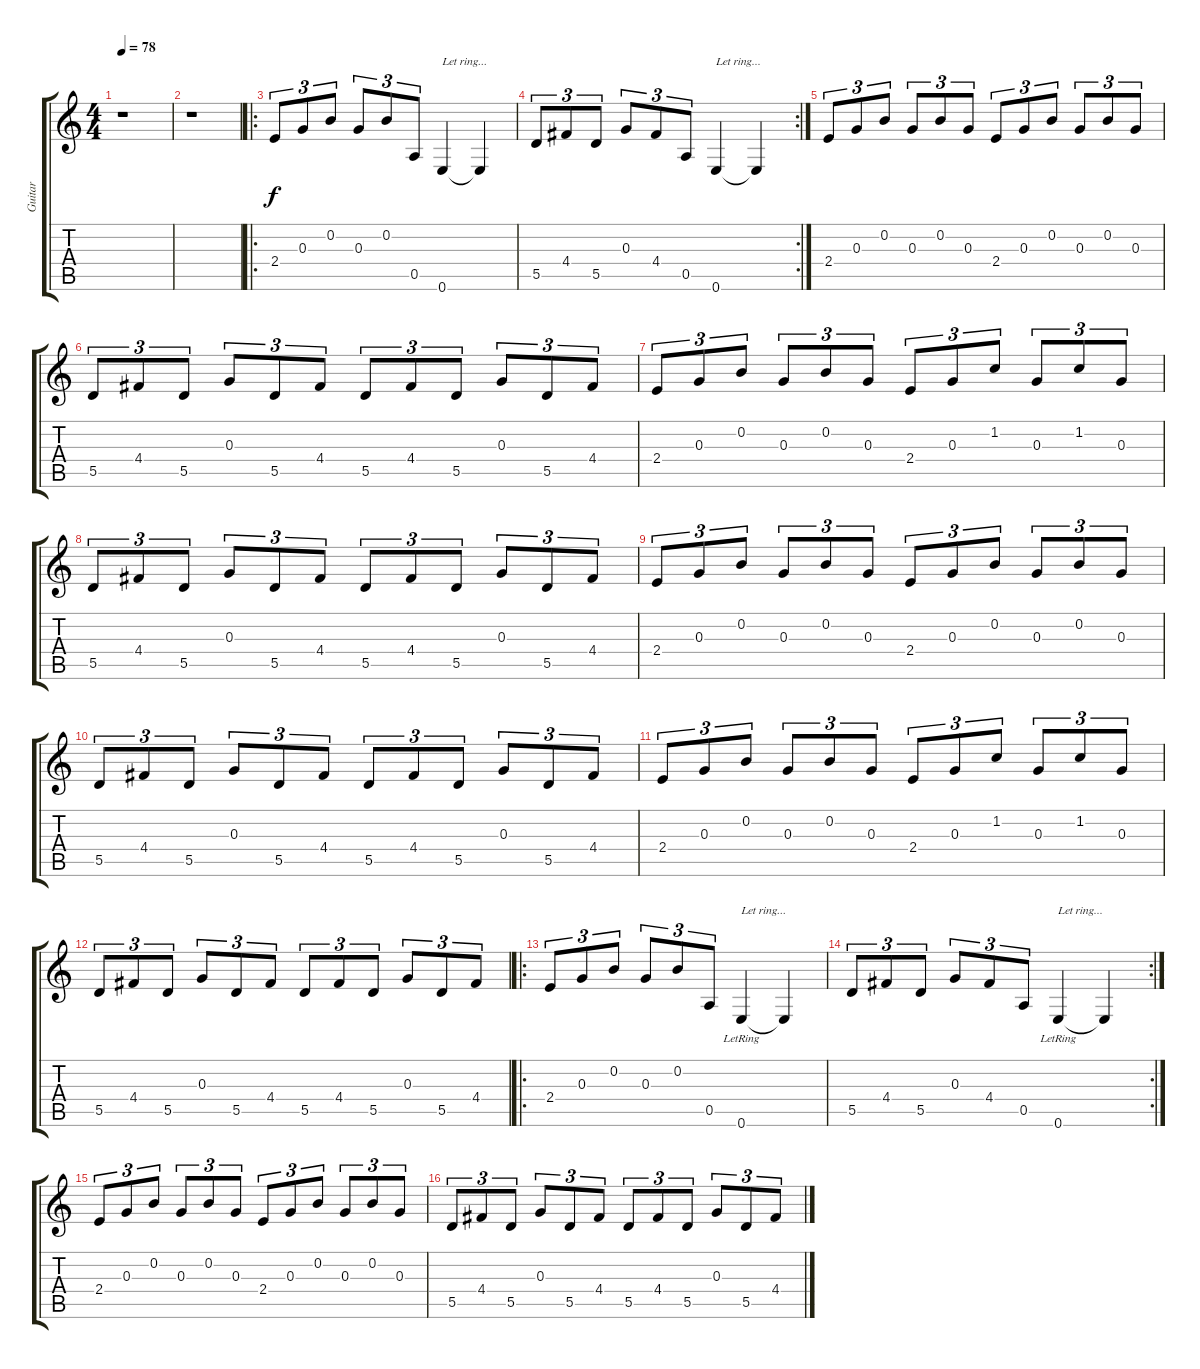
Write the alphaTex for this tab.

\track ("Guitar" "Guitar") {instrument acousticguitarsteel}
\staff {score tabs}
\tuning (E4 B3 G3 D3 A2 E2) {hide}
\ts (4 4)
\tempo 78
\clef g2
\ks c
r.1{dy f instrument acousticguitarsteel} |
r.1 |
\ro
2.4.8{tu (3 2)} 0.3.8{tu (3 2)} 0.2.8{tu (3 2)} 0.3.8{tu (3 2)} 0.2.8{tu (3 2)} 0.5.8{tu (3 2)} 0.6.4{txt "Let ring..."} 0.6{t}.4 |
\rc 2
5.5.8{tu (3 2)} 4.4.8{tu (3 2)} 5.5.8{tu (3 2)} 0.3.8{tu (3 2)} 4.4.8{tu (3 2)} 0.5.8{tu (3 2)} 0.6.4{txt "Let ring..."} 0.6{t}.4 |
2.4.8{tu (3 2)} 0.3.8{tu (3 2)} 0.2.8{tu (3 2)} 0.3.8{tu (3 2)} 0.2.8{tu (3 2)} 0.3.8{tu (3 2)} 2.4.8{tu (3 2)} 0.3.8{tu (3 2)} 0.2.8{tu (3 2)} 0.3.8{tu (3 2)} 0.2.8{tu (3 2)} 0.3.8{tu (3 2)} |
5.5.8{tu (3 2)} 4.4.8{tu (3 2)} 5.5.8{tu (3 2)} 0.3.8{tu (3 2)} 5.5.8{tu (3 2)} 4.4.8{tu (3 2)} 5.5.8{tu (3 2)} 4.4.8{tu (3 2)} 5.5.8{tu (3 2)} 0.3.8{tu (3 2)} 5.5.8{tu (3 2)} 4.4.8{tu (3 2)} |
2.4.8{tu (3 2)} 0.3.8{tu (3 2)} 0.2.8{tu (3 2)} 0.3.8{tu (3 2)} 0.2.8{tu (3 2)} 0.3.8{tu (3 2)} 2.4.8{tu (3 2)} 0.3.8{tu (3 2)} 1.2.8{tu (3 2)} 0.3.8{tu (3 2)} 1.2.8{tu (3 2)} 0.3.8{tu (3 2)} |
5.5.8{tu (3 2)} 4.4.8{tu (3 2)} 5.5.8{tu (3 2)} 0.3.8{tu (3 2)} 5.5.8{tu (3 2)} 4.4.8{tu (3 2)} 5.5.8{tu (3 2)} 4.4.8{tu (3 2)} 5.5.8{tu (3 2)} 0.3.8{tu (3 2)} 5.5.8{tu (3 2)} 4.4.8{tu (3 2)} |
2.4.8{tu (3 2)} 0.3.8{tu (3 2)} 0.2.8{tu (3 2)} 0.3.8{tu (3 2)} 0.2.8{tu (3 2)} 0.3.8{tu (3 2)} 2.4.8{tu (3 2)} 0.3.8{tu (3 2)} 0.2.8{tu (3 2)} 0.3.8{tu (3 2)} 0.2.8{tu (3 2)} 0.3.8{tu (3 2)} |
5.5.8{tu (3 2)} 4.4.8{tu (3 2)} 5.5.8{tu (3 2)} 0.3.8{tu (3 2)} 5.5.8{tu (3 2)} 4.4.8{tu (3 2)} 5.5.8{tu (3 2)} 4.4.8{tu (3 2)} 5.5.8{tu (3 2)} 0.3.8{tu (3 2)} 5.5.8{tu (3 2)} 4.4.8{tu (3 2)} |
2.4.8{tu (3 2)} 0.3.8{tu (3 2)} 0.2.8{tu (3 2)} 0.3.8{tu (3 2)} 0.2.8{tu (3 2)} 0.3.8{tu (3 2)} 2.4.8{tu (3 2)} 0.3.8{tu (3 2)} 1.2.8{tu (3 2)} 0.3.8{tu (3 2)} 1.2.8{tu (3 2)} 0.3.8{tu (3 2)} |
5.5.8{tu (3 2)} 4.4.8{tu (3 2)} 5.5.8{tu (3 2)} 0.3.8{tu (3 2)} 5.5.8{tu (3 2)} 4.4.8{tu (3 2)} 5.5.8{tu (3 2)} 4.4.8{tu (3 2)} 5.5.8{tu (3 2)} 0.3.8{tu (3 2)} 5.5.8{tu (3 2)} 4.4.8{tu (3 2)} |
\ro
2.4.8{tu (3 2)} 0.3.8{tu (3 2)} 0.2.8{tu (3 2)} 0.3.8{tu (3 2)} 0.2.8{tu (3 2)} 0.5.8{tu (3 2)} 0.6{lr}.4{txt "Let ring..."} 0.6{t}.4 |
\rc 2
5.5.8{tu (3 2)} 4.4.8{tu (3 2)} 5.5.8{tu (3 2)} 0.3.8{tu (3 2)} 4.4.8{tu (3 2)} 0.5.8{tu (3 2)} 0.6{lr}.4{txt "Let ring..."} 0.6{t}.4 |
2.4.8{tu (3 2)} 0.3.8{tu (3 2)} 0.2.8{tu (3 2)} 0.3.8{tu (3 2)} 0.2.8{tu (3 2)} 0.3.8{tu (3 2)} 2.4.8{tu (3 2)} 0.3.8{tu (3 2)} 0.2.8{tu (3 2)} 0.3.8{tu (3 2)} 0.2.8{tu (3 2)} 0.3.8{tu (3 2)} |
5.5.8{tu (3 2)} 4.4.8{tu (3 2)} 5.5.8{tu (3 2)} 0.3.8{tu (3 2)} 5.5.8{tu (3 2)} 4.4.8{tu (3 2)} 5.5.8{tu (3 2)} 4.4.8{tu (3 2)} 5.5.8{tu (3 2)} 0.3.8{tu (3 2)} 5.5.8{tu (3 2)} 4.4.8{tu (3 2)}
